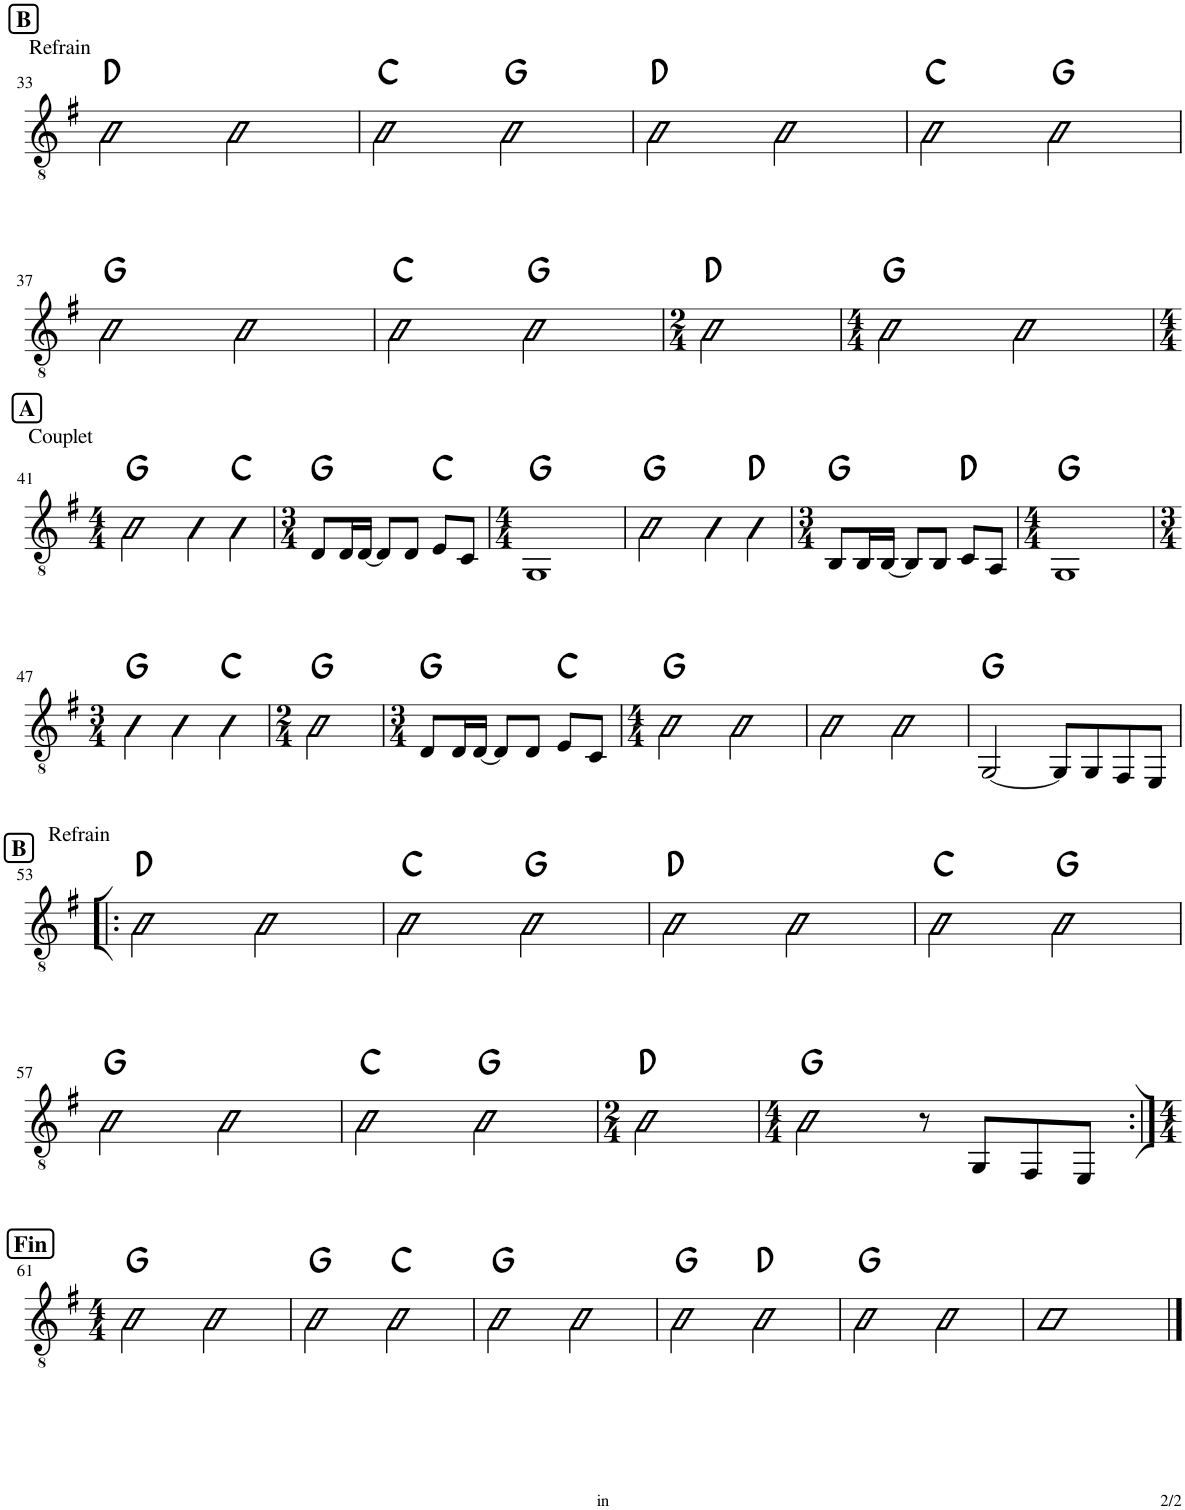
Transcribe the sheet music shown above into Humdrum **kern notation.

**kern	**harte
*part1	*part1
*staff1	*
*I"Piano	*
*I'Pno.	*
!!LO:PB:g=z
*clefGv2	*
*k[f#]	*
*M4/4	*
!!LO:REH:place=s1:a:B:cj:fs=11:t=B
=33	=33
!LO:TX:a:t=Refrain	!
2d\	D:maj
2d\	.
=34	=34
2c\	C:maj
2g\	G:maj
=35	=35
2d\	D:maj
2d\	.
=36	=36
2c\	C:maj
2g\	G:maj
!!LO:LB:g=z
=37	=37
2g\	G:maj
2g\	.
=38	=38
2g\	C:maj
2g\	G:maj
=39	=39
*M2/4	*
2g\	D:maj
=40	=40
*M4/4	*
2g\	G:maj
2B\	.
!!LO:LB:g=z
!!LO:REH:place=s1:a:B:cj:fs=11:t=A
=41	=41
*M4/4	*
!LO:TX:a:t=Couplet	!
2g\	G:maj
4g\	.
4c\	C:maj
=42	=42
*M3/4	*
8D/L	G:maj
16D/L	.
[16D/JJ	.
8D/L]	.
8D/J	.
8E/L	C:maj
8C/J	.
=43	=43
*M4/4	*
1GG	G:maj
=44	=44
2g\	G:maj
4g\	.
4c\	D:maj
=45	=45
*M3/4	*
8BB/L	G:maj
16BB/L	.
[16BB/JJ	.
8BB/L]	.
8BB/J	.
8C/L	D:maj
8AA/J	.
=46	=46
*M4/4	*
1GG	G:maj
!!LO:LB:g=z
=47	=47
*M3/4	*
4g\	G:maj
4g\	.
4cc\	C:maj
=48	=48
*M2/4	*
2g\	G:maj
=49	=49
*M3/4	*
8D/L	G:maj
16D/L	.
[16D/JJ	.
8D/L]	.
8D/J	.
8E/L	C:maj
8C/J	.
=50	=50
*M4/4	*
2g\	G:maj
2g\	.
=51	=51
2g\	.
2g\	.
=52	=52
[2GG/	G:maj
8GG/L]	.
8GG/	.
8FF#/	.
8EE/J	.
!!LO:LB:g=z
!!LO:REH:place=s1:a:B:cj:fs=11:t=B
=53!|:	=53!|:
!LO:TX:a:t=Refrain	!
2d\	D:maj
2d\	.
=54	=54
2c\	C:maj
2g\	G:maj
=55	=55
2d\	D:maj
2d\	.
=56	=56
2c\	C:maj
2g\	G:maj
!!LO:LB:g=z
=57	=57
2g\	G:maj
2g\	.
=58	=58
2g\	C:maj
2g\	G:maj
=59	=59
*M2/4	*
2g\	D:maj
=60	=60
*M4/4	*
2g\	G:maj
8r	.
8GG/L	.
8FF#/	.
8EE/J	.
!!LO:LB:g=z
!!LO:REH:place=s1:a:B:cj:fs=11:t=Fin
=61:|!	=61:|!
*M4/4	*
2g\	G:maj
2g\	.
=62	=62
2c\	G:maj
2g\	C:maj
=63	=63
2g\	G:maj
2g\	.
=64	=64
2g\	G:maj
2g\	D:maj
=65	=65
2g\	G:maj
2g\	.
=66	=66
1g	.
==	==
*-	*-
